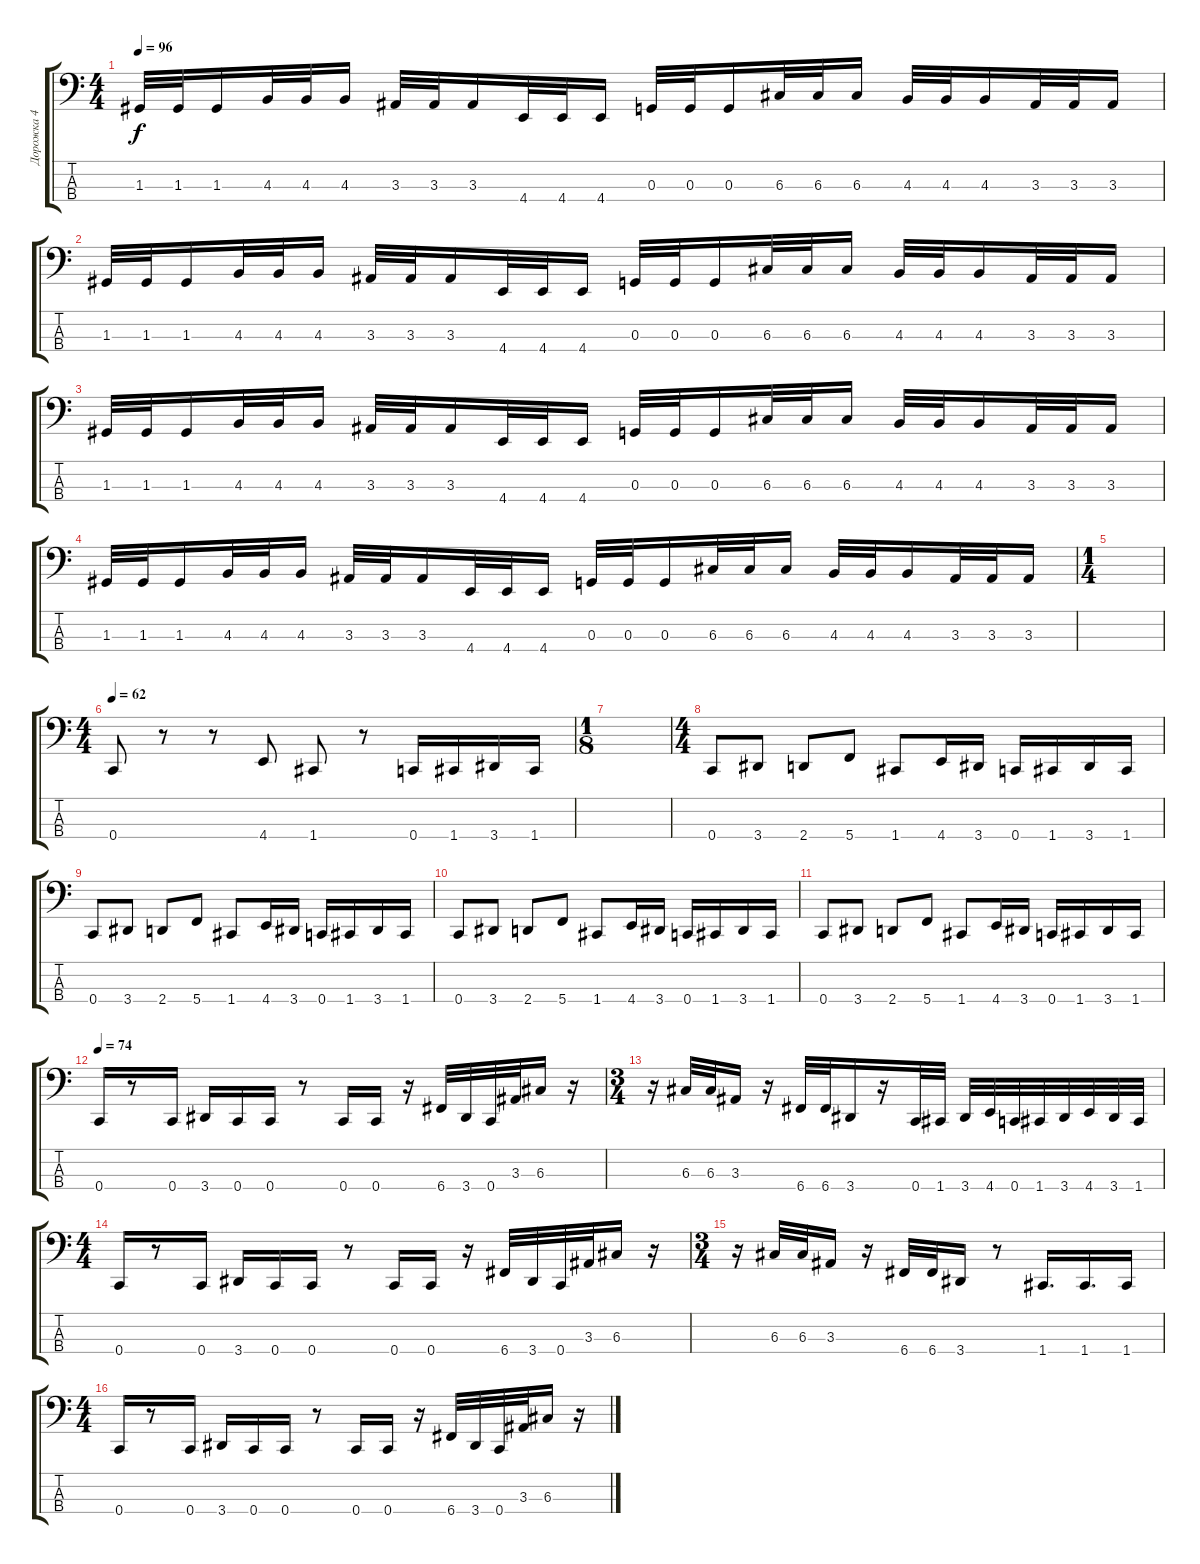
\track ("Дорожка 4" "Дорожка 4") {instrument electricbasspick}
\staff {score tabs}
\tuning (F2 C2 G1 C1) {hide}
\ts (4 4)
\tempo 96
\clef f4
\ks c
1.3.32{dy f instrument electricbasspick} 1.3.32 1.3.16 4.3.32 4.3.32 4.3.16 3.3.32 3.3.32 3.3.16 4.4.32 4.4.32 4.4.16 0.3.32 0.3.32 0.3.16 6.3.32 6.3.32 6.3.16 4.3.32 4.3.32 4.3.16 3.3.32 3.3.32 3.3.16 |
1.3.32 1.3.32 1.3.16 4.3.32 4.3.32 4.3.16 3.3.32 3.3.32 3.3.16 4.4.32 4.4.32 4.4.16 0.3.32 0.3.32 0.3.16 6.3.32 6.3.32 6.3.16 4.3.32 4.3.32 4.3.16 3.3.32 3.3.32 3.3.16 |
1.3.32 1.3.32 1.3.16 4.3.32 4.3.32 4.3.16 3.3.32 3.3.32 3.3.16 4.4.32 4.4.32 4.4.16 0.3.32 0.3.32 0.3.16 6.3.32 6.3.32 6.3.16 4.3.32 4.3.32 4.3.16 3.3.32 3.3.32 3.3.16 |
1.3.32 1.3.32 1.3.16 4.3.32 4.3.32 4.3.16 3.3.32 3.3.32 3.3.16 4.4.32 4.4.32 4.4.16 0.3.32 0.3.32 0.3.16 6.3.32 6.3.32 6.3.16 4.3.32 4.3.32 4.3.16 3.3.32 3.3.32 3.3.16 |
\ts (1 4)
|
\ts (4 4)
\tempo 62
0.4.8 r.8 r.8 4.4.8 1.4.8 r.8 0.4.16 1.4.16 3.4.16 1.4.16 |
\ts (1 8)
|
\ts (4 4)
0.4.8 3.4.8 2.4.8 5.4.8 1.4.8 4.4.16 3.4.16 0.4.16 1.4.16 3.4.16 1.4.16 |
0.4.8 3.4.8 2.4.8 5.4.8 1.4.8 4.4.16 3.4.16 0.4.16 1.4.16 3.4.16 1.4.16 |
0.4.8 3.4.8 2.4.8 5.4.8 1.4.8 4.4.16 3.4.16 0.4.16 1.4.16 3.4.16 1.4.16 |
0.4.8 3.4.8 2.4.8 5.4.8 1.4.8 4.4.16 3.4.16 0.4.16 1.4.16 3.4.16 1.4.16 |
\tempo 74
0.4.16 r.8 0.4.16 3.4.16 0.4.16 0.4.16 r.8 0.4.16 0.4.16 r.16 6.4.32 3.4.32 0.4.32 3.3.32 6.3.16 r.16 |
\ts (3 4)
r.16 6.3.32 6.3.32 3.3.16 r.16 6.4.32 6.4.32 3.4.16 r.16 0.4.32 1.4.32 3.4.32 4.4.32 0.4.32 1.4.32 3.4.32 4.4.32 3.4.32 1.4.32 |
\ts (4 4)
0.4.16 r.8 0.4.16 3.4.16 0.4.16 0.4.16 r.8 0.4.16 0.4.16 r.16 6.4.32 3.4.32 0.4.32 3.3.32 6.3.16 r.16 |
\ts (3 4)
r.16 6.3.32 6.3.32 3.3.16 r.16 6.4.32 6.4.32 3.4.16 r.8 1.4.16{d} 1.4.16{d} 1.4.16 |
\ts (4 4)
0.4.16 r.8 0.4.16 3.4.16 0.4.16 0.4.16 r.8 0.4.16 0.4.16 r.16 6.4.32 3.4.32 0.4.32 3.3.32 6.3.16 r.16
